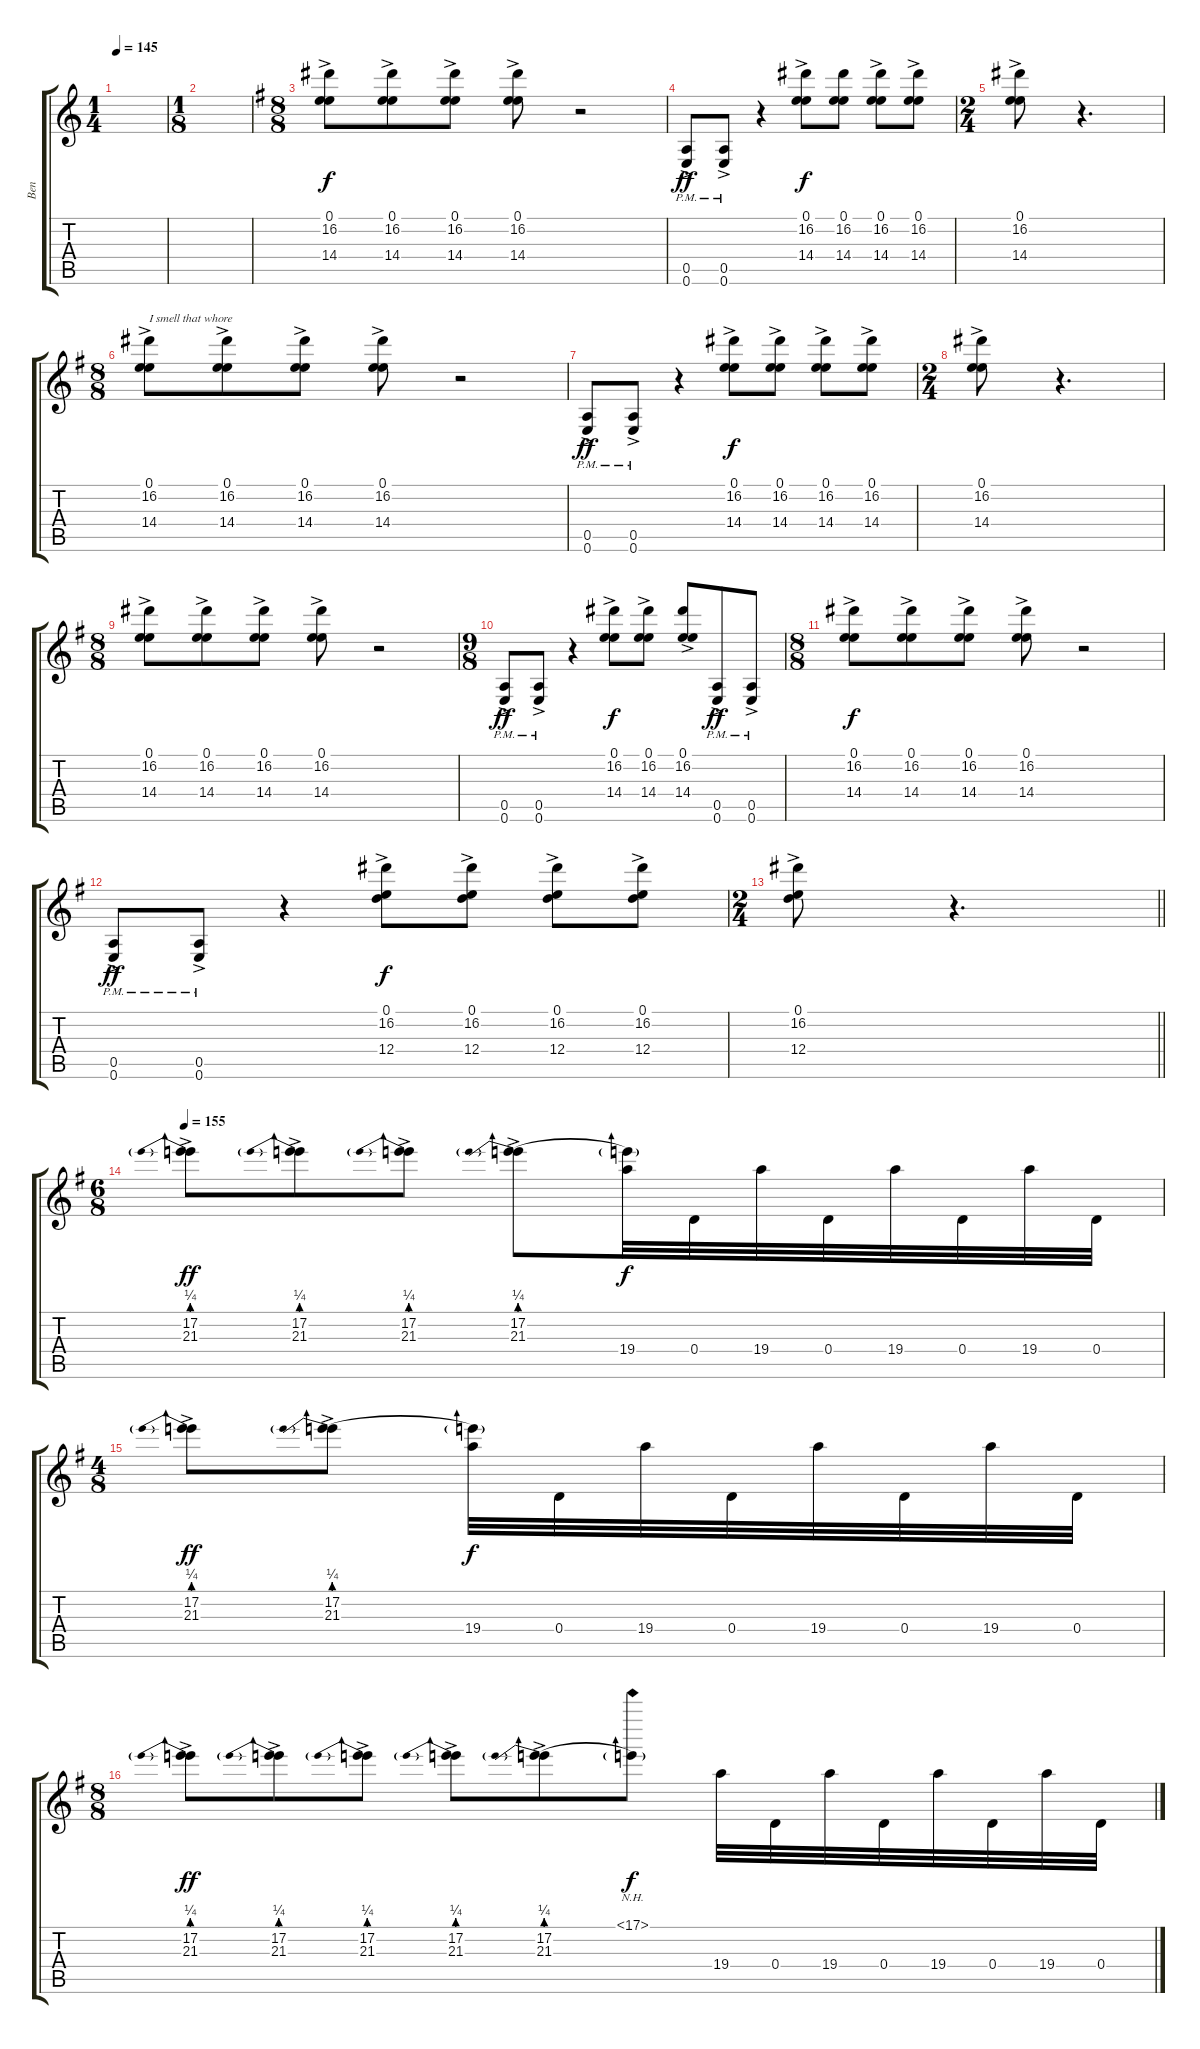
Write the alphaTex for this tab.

\track ("Ben" "Ben") {instrument distortionguitar}
\staff {score tabs}
\tuning (E4 B3 G3 D3 A2 E2) {hide}
\ts (1 4)
\tempo 145
\clef g2
\ks c
|
\ts (1 8)
|
\ts (8 8)
\ks g
(0.1{ac} 16.2{ac} 14.4{ac}).8 (0.1{ac} 16.2{ac} 14.4{ac}).8 (0.1{ac} 16.2{ac} 14.4{ac}).8 (0.1{ac} 16.2{ac} 14.4{ac}).8 r.2 |
(0.5{ac pm} 0.6{ac pm}).8{dy ff} (0.5{ac pm} 0.6{ac pm}).8 r.4 (0.1{ac} 16.2{ac} 14.4{ac}).8{dy f} (0.1 16.2 14.4).8 (0.1{ac} 16.2{ac} 14.4{ac}).8 (0.1{ac} 16.2{ac} 14.4{ac}).8 |
\ts (2 4)
(0.1{ac} 16.2{ac} 14.4{ac}).8 r.4{d} |
\ts (8 8)
(0.1{ac} 16.2{ac} 14.4{ac}).8{txt "I smell that whore"} (0.1{ac} 16.2{ac} 14.4{ac}).8 (0.1{ac} 16.2{ac} 14.4{ac}).8 (0.1{ac} 16.2{ac} 14.4{ac}).8 r.2 |
(0.5{ac pm} 0.6{ac pm}).8{dy ff} (0.5{ac pm} 0.6{ac pm}).8 r.4 (0.1{ac} 16.2{ac} 14.4{ac}).8{dy f} (0.1{ac} 16.2{ac} 14.4{ac}).8 (0.1{ac} 16.2{ac} 14.4{ac}).8 (0.1{ac} 16.2{ac} 14.4{ac}).8 |
\ts (2 4)
(0.1{ac} 16.2{ac} 14.4{ac}).8 r.4{d} |
\ts (8 8)
(0.1{ac} 16.2{ac} 14.4{ac}).8 (0.1{ac} 16.2{ac} 14.4{ac}).8 (0.1{ac} 16.2{ac} 14.4{ac}).8 (0.1{ac} 16.2{ac} 14.4{ac}).8 r.2 |
\ts (9 8)
(0.5{ac pm} 0.6{ac pm}).8{dy ff} (0.5{ac pm} 0.6{ac pm}).8 r.4 (0.1{ac} 16.2{ac} 14.4{ac}).8{dy f} (0.1{ac} 16.2{ac} 14.4{ac}).8 (0.1{ac} 16.2{ac} 14.4{ac}).8 (0.5{ac pm} 0.6{ac pm}).8{dy ff} (0.5{ac pm} 0.6{ac pm}).8 |
\ts (8 8)
(0.1{ac} 16.2{ac} 14.4{ac}).8{dy f} (0.1{ac} 16.2{ac} 14.4{ac}).8 (0.1{ac} 16.2{ac} 14.4{ac}).8 (0.1{ac} 16.2{ac} 14.4{ac}).8 r.2 |
(0.5{ac pm} 0.6{ac pm}).8{dy ff} (0.5{ac pm} 0.6{ac pm}).8 r.4 (0.1{ac} 16.2{ac} 12.4{ac}).8{dy f} (0.1{ac} 16.2{ac} 12.4{ac}).8 (0.1{ac} 16.2{ac} 12.4{ac}).8 (0.1{ac} 16.2{ac} 12.4{ac}).8 |
\ts (2 4)
\barLineRight lightlight
(0.1{ac} 16.2{ac} 12.4{ac}).8 r.4{d} |
\ts (6 8)
\tempo 155
(17.2{be (prebend 0 1 60 1) ac} 21.3{ac}).8{dy ff} (17.2{be (prebend 0 1 60 1) ac} 21.3{ac}).8 (17.2{be (prebend 0 1 60 1) ac} 21.3{ac}).8 (17.2{be (prebend 0 1 60 1) ac} 21.3{ac}).8 (17.2{t} 19.4).32{dy f} 0.4.32 19.4.32 0.4.32 19.4.32 0.4.32 19.4.32 0.4.32 |
\ts (4 8)
(17.2{be (prebend 0 1 60 1) ac} 21.3{ac}).8{dy ff} (17.2{be (prebend 0 1 60 1) ac} 21.3{ac}).8 (17.2{t} 19.4).32{dy f} 0.4.32 19.4.32 0.4.32 19.4.32 0.4.32 19.4.32 0.4.32 |
\ts (8 8)
(17.2{be (prebend 0 1 60 1) ac} 21.3{ac}).8{dy ff} (17.2{be (prebend 0 1 60 1) ac} 21.3{ac}).8 (17.2{be (prebend 0 1 60 1) ac} 21.3{ac}).8 (17.2{be (prebend 0 1 60 1) ac} 21.3{ac}).8 (17.2{be (prebend 0 1 60 1) ac} 21.3{ac}).8 (17.1{nh} 17.2{t}).8{dy f} 19.4.32 0.4.32 19.4.32 0.4.32 19.4.32 0.4.32 19.4.32 0.4.32
